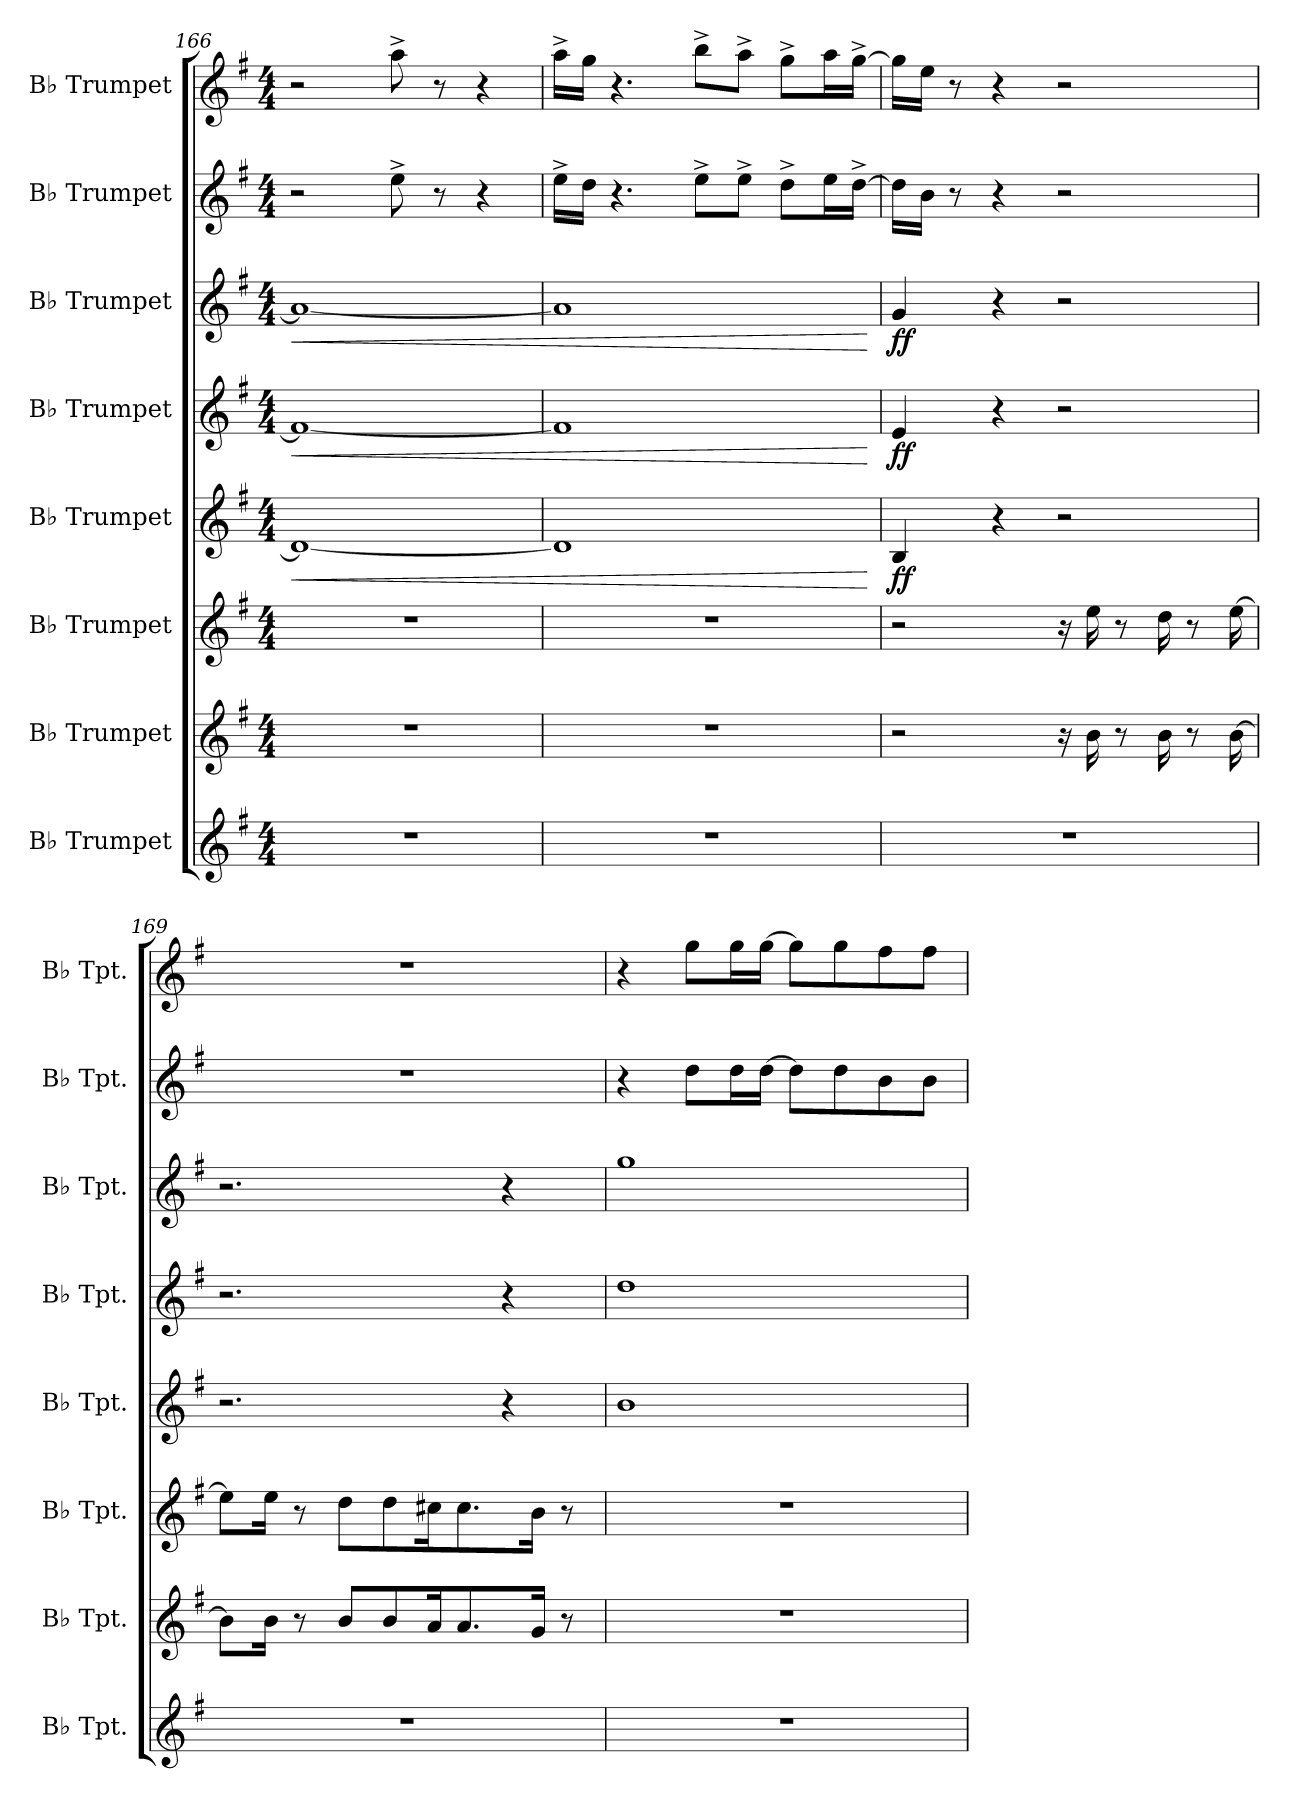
**kern	**kern	**kern	**kern	**dynam	**kern	**dynam	**kern	**dynam	**kern	**kern
*part8	*part7	*part6	*part5	*part5	*part4	*part4	*part3	*part3	*part2	*part1
*staff8	*staff7	*staff6	*staff5	*staff5	*staff4	*staff4	*staff3	*staff3	*staff2	*staff1
*I"B♭ Trumpet	*I"B♭ Trumpet	*I"B♭ Trumpet	*I"B♭ Trumpet	*	*I"B♭ Trumpet	*	*I"B♭ Trumpet	*	*I"B♭ Trumpet	*I"B♭ Trumpet
*I'B♭ Tpt.	*I'B♭ Tpt.	*I'B♭ Tpt.	*I'B♭ Tpt.	*	*I'B♭ Tpt.	*	*I'B♭ Tpt.	*	*I'B♭ Tpt.	*I'B♭ Tpt.
*clefG2	*clefG2	*clefG2	*clefG2	*	*clefG2	*	*clefG2	*	*clefG2	*clefG2
*ITrd1c2	*ITrd1c2	*ITrd1c2	*ITrd1c2	*	*ITrd1c2	*	*ITrd1c2	*	*ITrd1c2	*ITrd1c2
*k[b-]	*k[b-]	*k[b-]	*k[b-]	*	*k[b-]	*	*k[b-]	*	*k[b-]	*k[b-]
*M4/4	*M4/4	*M4/4	*M4/4	*	*M4/4	*	*M4/4	*	*M4/4	*M4/4
=166	=166	=166	=166	=166	=166	=166	=166	=166	=166	=166
!	!	!	!	!LO:HP:b	!	!LO:HP:b	!	!LO:HP:b	!	!
1r	1r	1r	1c_	<	1e_	<	1g_	<	2r	2r
.	.	.	.	.	.	.	.	.	8dd^\	8gg^\
.	.	.	.	.	.	.	.	.	8r	8r
.	.	.	.	.	.	.	.	.	4r	4r
!!LO:PB:g=z
=167	=167	=167	=167	=167	=167	=167	=167	=167	=167	=167
1r	1r	1r	1c]	.	1e]	.	1g]	.	16dd^\LL	16gg^\LL
.	.	.	.	.	.	.	.	.	16cc\JJ	16ff\JJ
.	.	.	.	.	.	.	.	.	4.r	4.r
.	.	.	.	.	.	.	.	.	8dd^\L	8aa^\L
.	.	.	.	.	.	.	.	.	8dd^\J	8gg^\J
.	.	.	.	.	.	.	.	.	8cc^\L	8ff^\L
.	.	.	.	.	.	.	.	.	16dd\L	16gg\L
.	.	.	.	.	.	.	.	.	[16cc^\JJ	[16ff^\JJ
.	.	.	.	[	.	[	.	[	.	.
=168	=168	=168	=168	=168	=168	=168	=168	=168	=168	=168
!	!	!	!	!LO:DY:b	!	!LO:DY:b	!	!LO:DY:b	!	!
1r	2r	2r	4A/	ff	4d/	ff	4f/	ff	16cc\LL]	16ff\LL]
.	.	.	.	.	.	.	.	.	16a\JJ	16dd\JJ
.	.	.	.	.	.	.	.	.	8r	8r
.	.	.	4r	.	4r	.	4r	.	4r	4r
.	16r	16r	2r	.	2r	.	2r	.	2r	2r
.	16a\	16dd\	.	.	.	.	.	.	.	.
.	8r	8r	.	.	.	.	.	.	.	.
.	16a\	16cc\	.	.	.	.	.	.	.	.
.	8r	8r	.	.	.	.	.	.	.	.
.	[16a\	[16dd\	.	.	.	.	.	.	.	.
=169	=169	=169	=169	=169	=169	=169	=169	=169	=169	=169
1r	8a\L]	8dd\L]	2.r	.	2.r	.	2.r	.	1r	1r
.	16a\Jk	16dd\Jk	.	.	.	.	.	.	.	.
.	8r	8r	.	.	.	.	.	.	.	.
.	8a/L	8cc\L	.	.	.	.	.	.	.	.
.	8a/	8cc\	.	.	.	.	.	.	.	.
.	16g/K	16bn\K	.	.	.	.	.	.	.	.
.	8.g/	8.b\	.	.	.	.	.	.	.	.
.	.	.	4r	.	4r	.	4r	.	.	.
.	16f/Jk	16a\Jk	.	.	.	.	.	.	.	.
.	8r	8r	.	.	.	.	.	.	.	.
=170	=170	=170	=170	=170	=170	=170	=170	=170	=170	=170
1r	1r	1r	1a	.	1cc	.	1ff	.	4r	4r
.	.	.	.	.	.	.	.	.	8cc\L	8ff\L
.	.	.	.	.	.	.	.	.	16cc\L	16ff\L
.	.	.	.	.	.	.	.	.	[16cc\JJ	[16ff\JJ
.	.	.	.	.	.	.	.	.	8cc\L]	8ff\L]
.	.	.	.	.	.	.	.	.	8cc\	8ff\
.	.	.	.	.	.	.	.	.	8a\	8ee\
.	.	.	.	.	.	.	.	.	8a\J	8ee\J
=	=	=	=	=	=	=	=	=	=	=
*-	*-	*-	*-	*-	*-	*-	*-	*-	*-	*-
